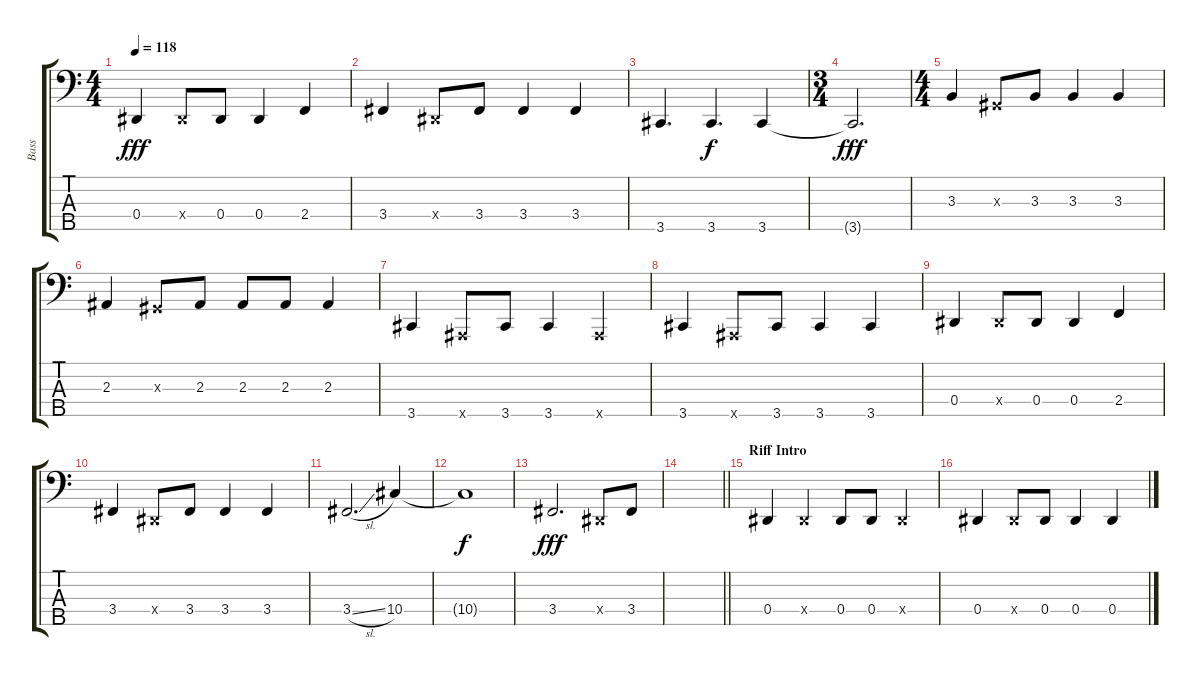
\track ("Bass" "Bass") {instrument electricbassfinger}
\staff {score tabs}
\tuning (Gb2 Db2 Ab1 Eb1 Bb0) {hide}
\ts (4 4)
\tempo 118
\clef f4
\ks c
0.4.4{dy fff} 0.4{x}.8 0.4.8 0.4.4 2.4.4 |
3.4.4 0.4{x}.8 3.4.8 3.4.4 3.4.4 |
3.5.4{d} 3.5.4{d dy f} 3.5.4 |
\ts (3 4)
3.5{t}.2{d dy fff} |
\ts (4 4)
3.3.4 0.3{x}.8 3.3.8 3.3.4 3.3.4 |
2.3.4 0.3{x}.8 2.3.8 2.3.8 2.3.8 2.3.4 |
3.5.4 0.5{x}.8 3.5.8 3.5.4 0.5{x}.4 |
3.5.4 0.5{x}.8 3.5.8 3.5.4 3.5.4 |
0.4.4 0.4{x}.8 0.4.8 0.4.4 2.4.4 |
3.4.4 0.4{x}.8 3.4.8 3.4.4 3.4.4 |
3.4{sl}.2{d} 10.4.4 |
10.4{t}.1{dy f} |
3.4.2{d dy fff} 0.4{x}.8 3.4.8 |
\barLineRight lightlight
|
\section ("" "Riff Intro")
0.4.4 0.4{x}.4 0.4.8 0.4.8 0.4{x}.4 |
0.4.4 0.4{x}.8 0.4.8 0.4.4 0.4.4
